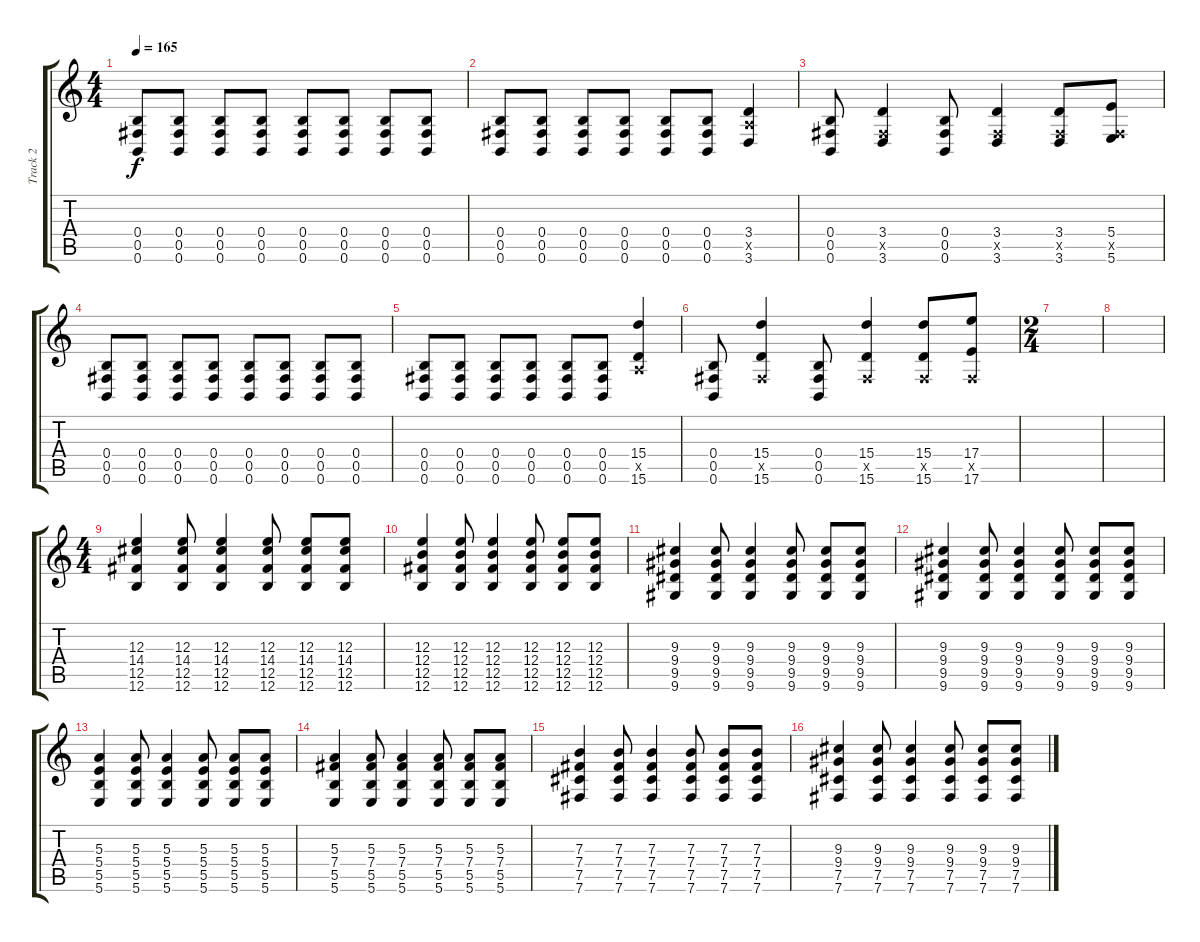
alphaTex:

\track ("Track 2" "Track 2") {instrument distortionguitar}
\staff {score tabs}
\tuning (Db4 Ab3 E3 B2 Gb2 B1) {hide}
\ts (4 4)
\tempo 165
\clef g2
\ks c
(0.4 0.5 0.6).8{dy f} (0.4 0.5 0.6).8 (0.4 0.5 0.6).8 (0.4 0.5 0.6).8 (0.4 0.5 0.6).8 (0.4 0.5 0.6).8 (0.4 0.5 0.6).8 (0.4 0.5 0.6).8 |
(0.4 0.5 0.6).8 (0.4 0.5 0.6).8 (0.4 0.5 0.6).8 (0.4 0.5 0.6).8 (0.4 0.5 0.6).8 (0.4 0.5 0.6).8 (3.4 3.5{x} 3.6).4 |
(0.4 0.5 0.6).8 (3.4 0.5{x} 3.6).4 (0.4 0.5 0.6).8 (3.4 0.5{x} 3.6).4 (3.4 0.5{x} 3.6).8 (5.4 0.5{x} 5.6).8 |
(0.4 0.5 0.6).8 (0.4 0.5 0.6).8 (0.4 0.5 0.6).8 (0.4 0.5 0.6).8 (0.4 0.5 0.6).8 (0.4 0.5 0.6).8 (0.4 0.5 0.6).8 (0.4 0.5 0.6).8 |
(0.4 0.5 0.6).8 (0.4 0.5 0.6).8 (0.4 0.5 0.6).8 (0.4 0.5 0.6).8 (0.4 0.5 0.6).8 (0.4 0.5 0.6).8 (15.4 3.5{x} 15.6).4 |
(0.4 0.5 0.6).8 (15.4 0.5{x} 15.6).4 (0.4 0.5 0.6).8 (15.4 0.5{x} 15.6).4 (15.4 0.5{x} 15.6).8 (17.4 0.5{x} 17.6).8 |
\ts (2 4)
|
|
\ts (4 4)
(12.3 14.4 12.5 12.6).4{volume 16} (12.3 14.4 12.5 12.6).8 (12.3 14.4 12.5 12.6).4 (12.3 14.4 12.5 12.6).8 (12.3 14.4 12.5 12.6).8 (12.3 14.4 12.5 12.6).8 |
(12.3 12.4 12.5 12.6).4 (12.3 12.4 12.5 12.6).8 (12.3 12.4 12.5 12.6).4 (12.3 12.4 12.5 12.6).8 (12.3 12.4 12.5 12.6).8 (12.3 12.4 12.5 12.6).8 |
(9.3 9.4 9.5 9.6).4 (9.3 9.4 9.5 9.6).8 (9.3 9.4 9.5 9.6).4 (9.3 9.4 9.5 9.6).8 (9.3 9.4 9.5 9.6).8 (9.3 9.4 9.5 9.6).8 |
(9.3 9.4 9.5 9.6).4 (9.3 9.4 9.5 9.6).8 (9.3 9.4 9.5 9.6).4 (9.3 9.4 9.5 9.6).8 (9.3 9.4 9.5 9.6).8 (9.3 9.4 9.5 9.6).8 |
(5.3 5.4 5.5 5.6).4 (5.3 5.4 5.5 5.6).8 (5.3 5.4 5.5 5.6).4 (5.3 5.4 5.5 5.6).8 (5.3 5.4 5.5 5.6).8 (5.3 5.4 5.5 5.6).8 |
(5.3 7.4 5.5 5.6).4 (5.3 7.4 5.5 5.6).8 (5.3 7.4 5.5 5.6).4 (5.3 7.4 5.5 5.6).8 (5.3 7.4 5.5 5.6).8 (5.3 7.4 5.5 5.6).8 |
(7.3 7.4 7.5 7.6).4 (7.3 7.4 7.5 7.6).8 (7.3 7.4 7.5 7.6).4 (7.3 7.4 7.5 7.6).8 (7.3 7.4 7.5 7.6).8 (7.3 7.4 7.5 7.6).8 |
(9.3 9.4 7.5 7.6).4 (9.3 9.4 7.5 7.6).8 (9.3 9.4 7.5 7.6).4 (9.3 9.4 7.5 7.6).8 (9.3 9.4 7.5 7.6).8 (9.3 9.4 7.5 7.6).8
